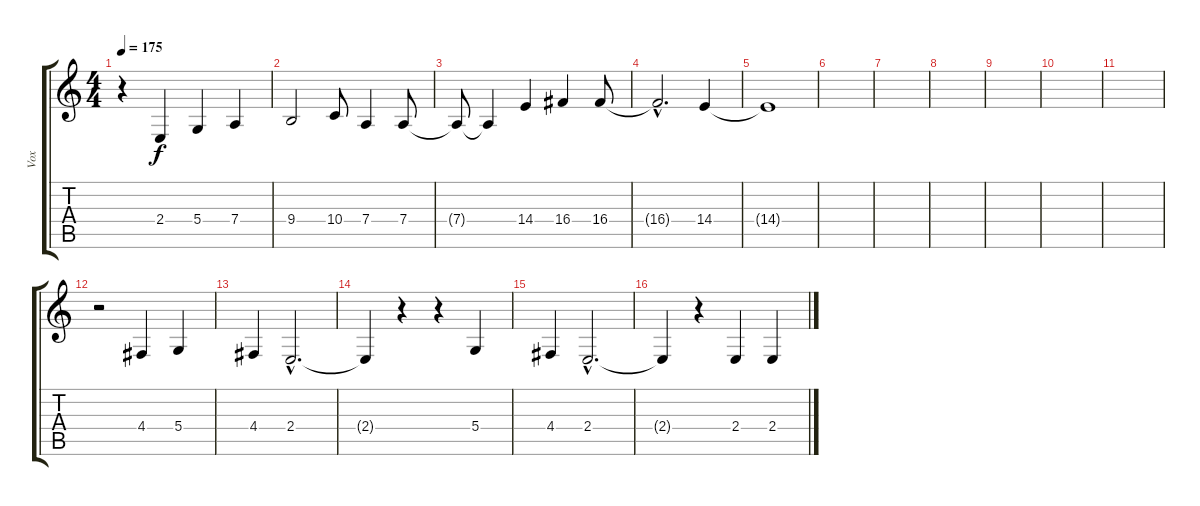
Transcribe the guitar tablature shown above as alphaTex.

\track ("Vox" "Vox") {instrument flute}
\staff {score tabs}
\tuning (E4 B3 G3 D3 A2 E2) {hide}
\ts (4 4)
\tempo 175
\clef g2
\ks c
r.4{dy f} 2.4.4 5.4.4 7.4.4 |
9.4.2 10.4.8 7.4.4 7.4.8 |
7.4{t}.8 7.4{t}.4 14.4.4 16.4.4 16.4.8 |
16.4{hac t}.2{d} 14.4.4 |
14.4{t}.1 |
|
|
|
|
|
|
r.2 4.4.4 5.4.4 |
4.4.4 2.4{hac}.2{d} |
2.4{t}.4 r.4 r.4 5.4.4 |
4.4.4 2.4{hac}.2{d} |
2.4{t}.4 r.4 2.4.4 2.4.4
